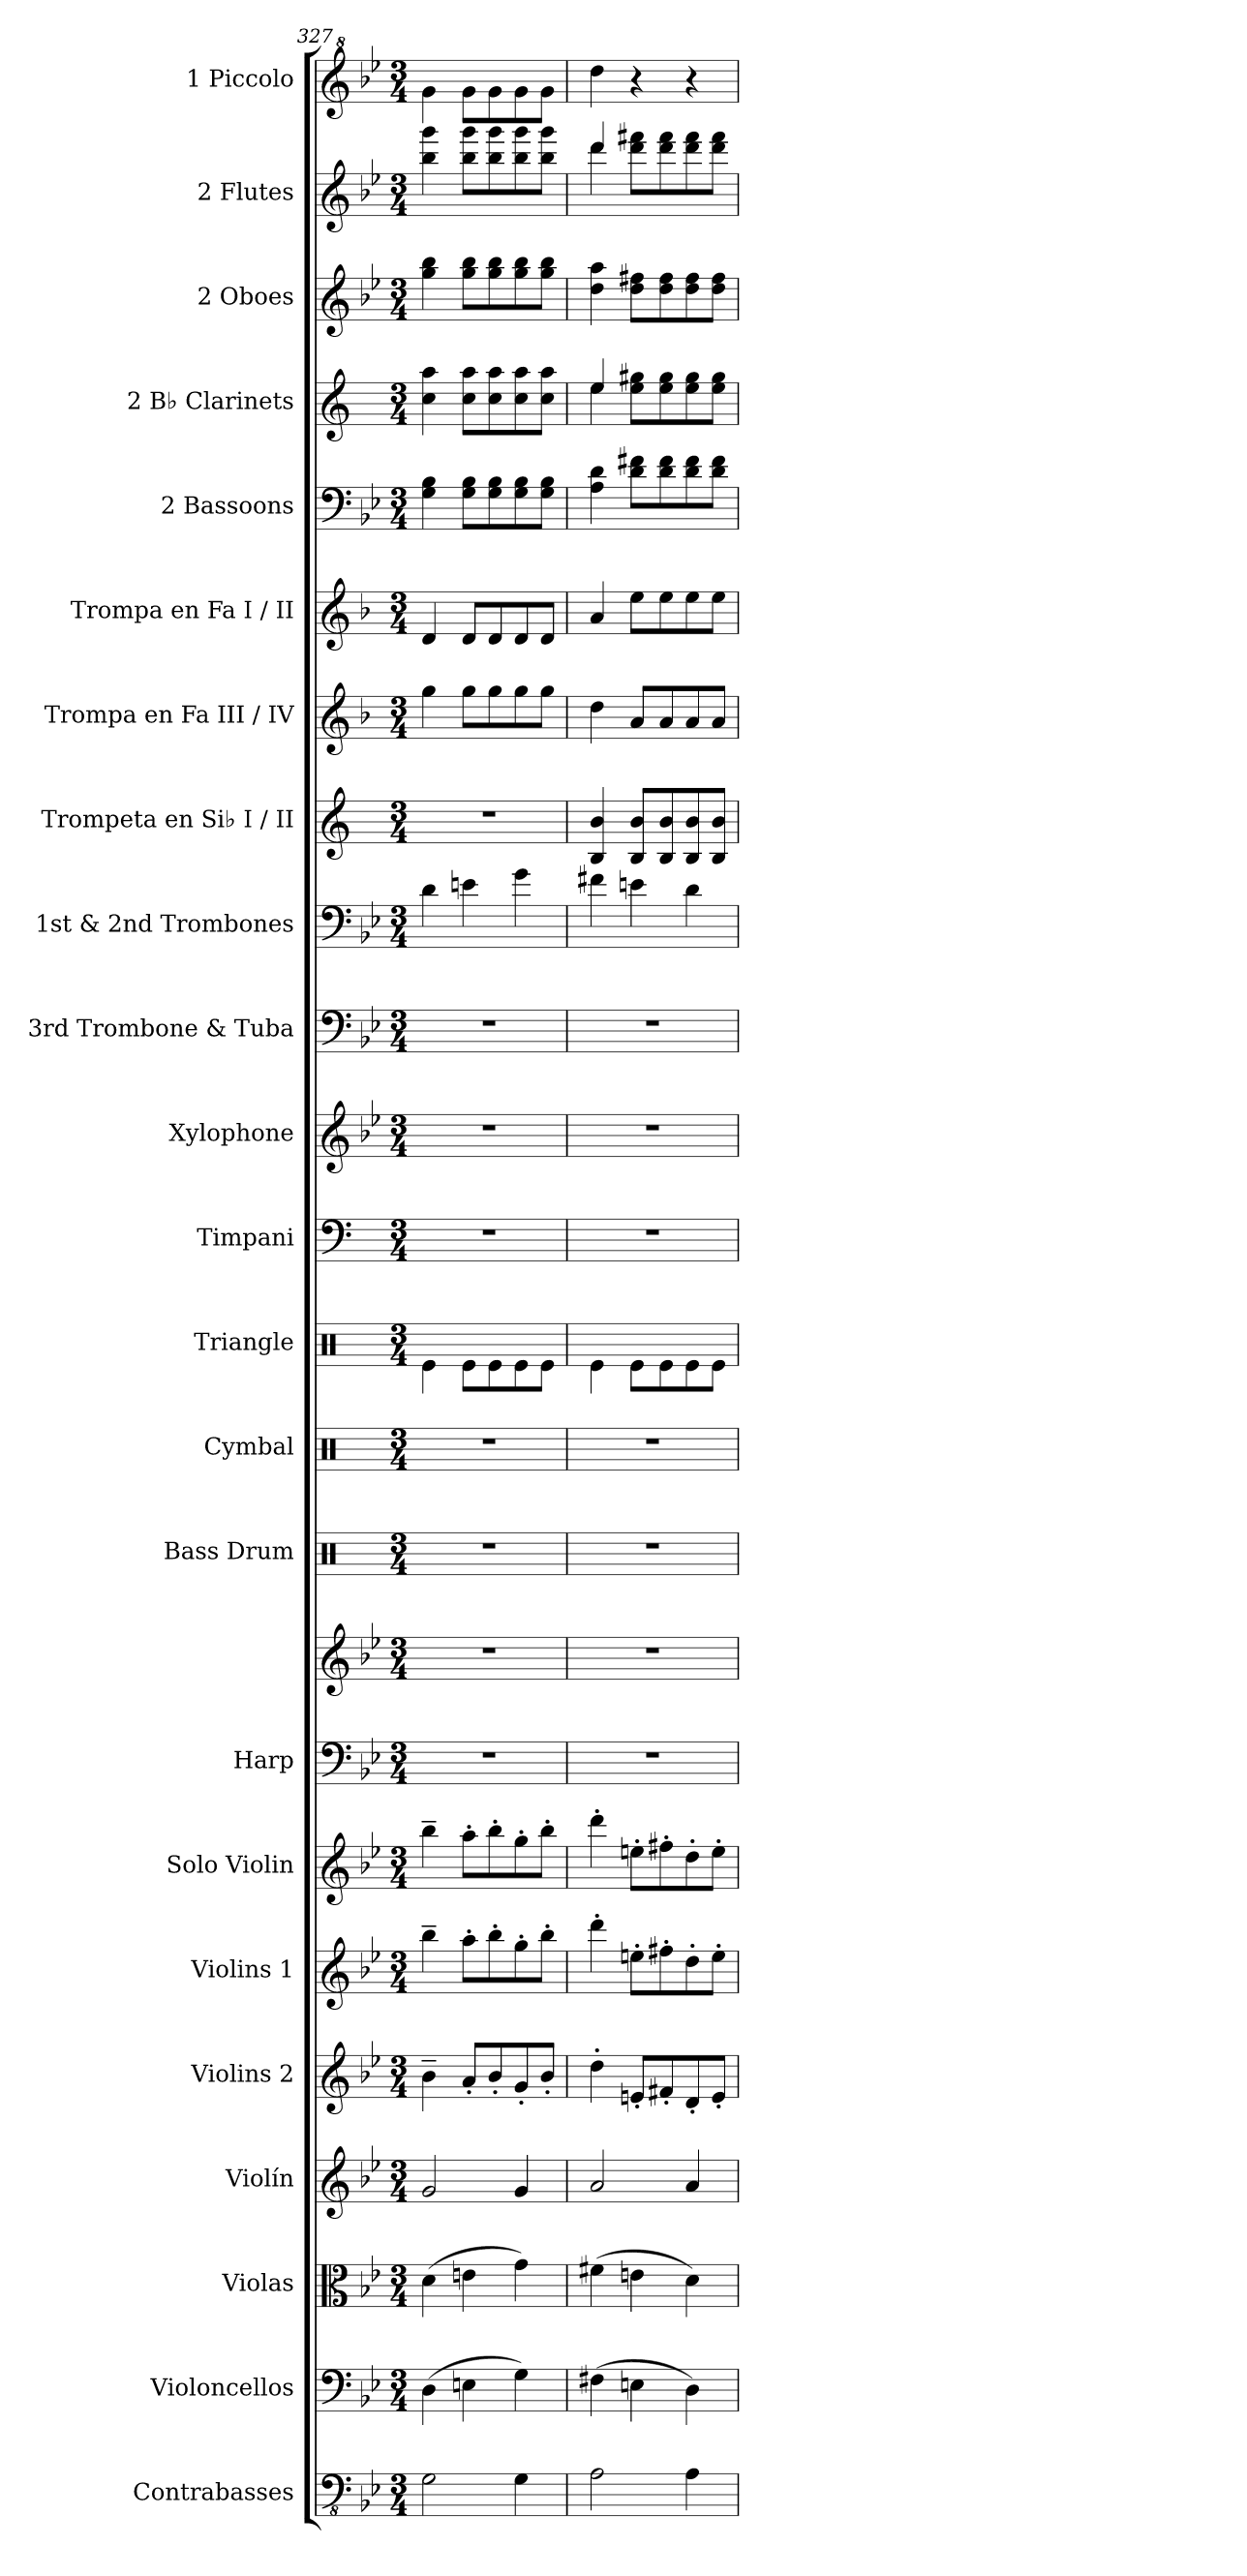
**kern	**kern	**kern	**kern	**kern	**kern	**kern	**kern	**kern	**kern	**kern	**kern	**kern	**kern	**kern	**kern	**kern	**kern	**kern	**kern	**kern	**kern	**kern	**kern
*part23	*part22	*part21	*part20	*part19	*part18	*part17	*part16	*part16	*part15	*part14	*part13	*part12	*part11	*part10	*part9	*part8	*part7	*part6	*part5	*part4	*part3	*part2	*part1
*staff24	*staff23	*staff22	*staff21	*staff20	*staff19	*staff18	*staff17	*staff16	*staff15	*staff14	*staff13	*staff12	*staff11	*staff10	*staff9	*staff8	*staff7	*staff6	*staff5	*staff4	*staff3	*staff2	*staff1
*I"Contrabasses	*I"Violoncellos	*I"Violas	*I"Violín	*I"Violins 2	*I"Violins 1	*I"Solo Violin	*I"Harp	*	*I"Bass Drum	*I"Cymbal	*I"Triangle	*I"Timpani	*I"Xylophone	*I"3rd Trombone     &amp; Tuba	*I"1st &amp; 2nd Trombones	*I"Trompeta en Si♭  I / II	*I"Trompa en Fa   III / IV	*I"Trompa en Fa I / II	*I"2 Bassoons	*I"2 B♭ Clarinets	*I"2 Oboes	*I"2 Flutes	*I"1 Piccolo
*I'Cbs.	*I'Vlcs.	*I'Vlas.	*I'Vln.	*I'Vlns. 2	*I'Vlns. 1	*I'S. Vln.	*I'Hrp.	*	*I'B. Dr.	*I'Cym.	*I'Trgl.	*I'Timp.	*I'Xyl.	*I'3rd Trb. &amp; Tba.	*I'1st &amp; 2nd    Trbs.	*I'Tpt. Si♭  I / II	*I'Trmp. Fa   III / IV	*I'Trmp. Fa I / II	*I'2 Bsns.	*I'2 B♭ Cls.	*I'2 Obs.	*I'2 Fls.	*I'1 Picc.
*clefFv4	*clefF4	*clefC3	*clefG2	*clefG2	*clefG2	*clefG2	*clefF4	*clefG2	*clefX	*clefX	*clefX	*clefF4	*clefG2	*clefF4	*clefF4	*clefG2	*clefG2	*clefG2	*clefF4	*clefG2	*clefG2	*clefG2	*clefG^2
*	*	*	*	*	*	*	*	*	*	*	*	*	*ITrd-7c-12	*	*	*ITrd1c2	*ITrd4c7	*ITrd4c7	*	*ITrd1c2	*	*	*ITrd-7c-12
*k[b-e-]	*k[b-e-]	*k[b-e-]	*k[b-e-]	*k[b-e-]	*k[b-e-]	*k[b-e-]	*k[b-e-]	*k[b-e-]	*k[]	*k[]	*k[]	*k[]	*k[b-e-]	*k[b-e-]	*k[b-e-]	*k[b-e-]	*k[b-e-]	*k[b-e-]	*k[b-e-]	*k[b-e-]	*k[b-e-]	*k[b-e-]	*k[b-e-]
*M3/4	*M3/4	*M3/4	*M3/4	*M3/4	*M3/4	*M3/4	*M3/4	*M3/4	*M3/4	*M3/4	*M3/4	*M3/4	*M3/4	*M3/4	*M3/4	*M3/4	*M3/4	*M3/4	*M3/4	*M3/4	*M3/4	*M3/4	*M3/4
=327	=327	=327	=327	=327	=327	=327	=327	=327	=327	=327	=327	=327	=327	=327	=327	=327	=327	=327	=327	=327	=327	=327	=327
2GG\	(>4D\	(>4d\	2g/	4b-~\	4bb-~\	4bb-~\	2.r	2.r	2.r	2.r	4Re\	2.r	2.r	2.r	4d\	2.r	4cc\	4G/	4G\ 4B-\	4b-\ 4gg\	4gg\ 4bb-\	4bb-\ 4ggg\	4ggg\
.	4En\	4en\	.	8a'/L	8aa'\L	8aa'\L	.	.	.	.	8Re\L	.	.	.	4en\	.	8cc\L	8G/L	8G\ 8B-\L	8b-\ 8gg\L	8gg\ 8bb-\L	8bb-\ 8ggg\L	8ggg\L
.	.	.	.	8b-'/	8bb-'\	8bb-'\	.	.	.	.	8Re\	.	.	.	.	.	8cc\	8G/	8G\ 8B-\	8b-\ 8gg\	8gg\ 8bb-\	8bb-\ 8ggg\	8ggg\
4GG\	4G\)	4g\)	4g/	8g'/	8gg'\	8gg'\	.	.	.	.	8Re\	.	.	.	4g\	.	8cc\	8G/	8G\ 8B-\	8b-\ 8gg\	8gg\ 8bb-\	8bb-\ 8ggg\	8ggg\
.	.	.	.	8b-'/J	8bb-'\J	8bb-'\J	.	.	.	.	8Re\J	.	.	.	.	.	8cc\J	8G/J	8G\ 8B-\J	8b-\ 8gg\J	8gg\ 8bb-\J	8bb-\ 8ggg\J	8ggg\J
!!LO:PB:g=z
=328	=328	=328	=328	=328	=328	=328	=328	=328	=328	=328	=328	=328	=328	=328	=328	=328	=328	=328	=328	=328	=328	=328	=328
*	*	*	*	*	*	*	*	*	*	*	*	*	*	*	*	*	*	*	*	*^	*	*^	*
2AA\	(>4F#X\	(>4f#X\	2a/	4dd'\	4ddd'\	4ddd'\	2.r	2.r	2.r	2.r	4Re\	2.r	2.r	2.r	4f#X\	4A/ 4a/	4g\	4d/	4A\ 4d\	4dd/	4dd\	4dd\ 4aa\	4ddd/	4ddd\	4dddd\
.	4En\	4en\	.	8en'/L	8een'\L	8een'\L	.	.	.	.	8Re\L	.	.	.	4en\	8A/ 8a/L	8d/L	8a\L	8d\ 8f#X\L	8dd\ 8ff#X\L	2ryy	8dd\ 8ff#X\L	8ddd\ 8fff#X\L	2ryy	4r
.	.	.	.	8f#X'/	8ff#X'\	8ff#X'\	.	.	.	.	8Re\	.	.	.	.	8A/ 8a/	8d/	8a\	8d\ 8f#\	8dd\ 8ff#\	.	8dd\ 8ff#\	8ddd\ 8fff#\	.	.
4AA\	4D\)	4d\)	4a/	8d'/	8dd'\	8dd'\	.	.	.	.	8Re\	.	.	.	4d\	8A/ 8a/	8d/	8a\	8d\ 8f#\	8dd\ 8ff#\	.	8dd\ 8ff#\	8ddd\ 8fff#\	.	4r
.	.	.	.	8e'/J	8ee'\J	8ee'\J	.	.	.	.	8Re\J	.	.	.	.	8A/ 8a/J	8d/J	8a\J	8d\ 8f#\J	8dd\ 8ff#\J	.	8dd\ 8ff#\J	8ddd\ 8fff#\J	.	.
*	*	*	*	*	*	*	*	*	*	*	*	*	*	*	*	*	*	*	*	*v	*v	*	*v	*v	*
=	=	=	=	=	=	=	=	=	=	=	=	=	=	=	=	=	=	=	=	=	=	=	=
*-	*-	*-	*-	*-	*-	*-	*-	*-	*-	*-	*-	*-	*-	*-	*-	*-	*-	*-	*-	*-	*-	*-	*-
